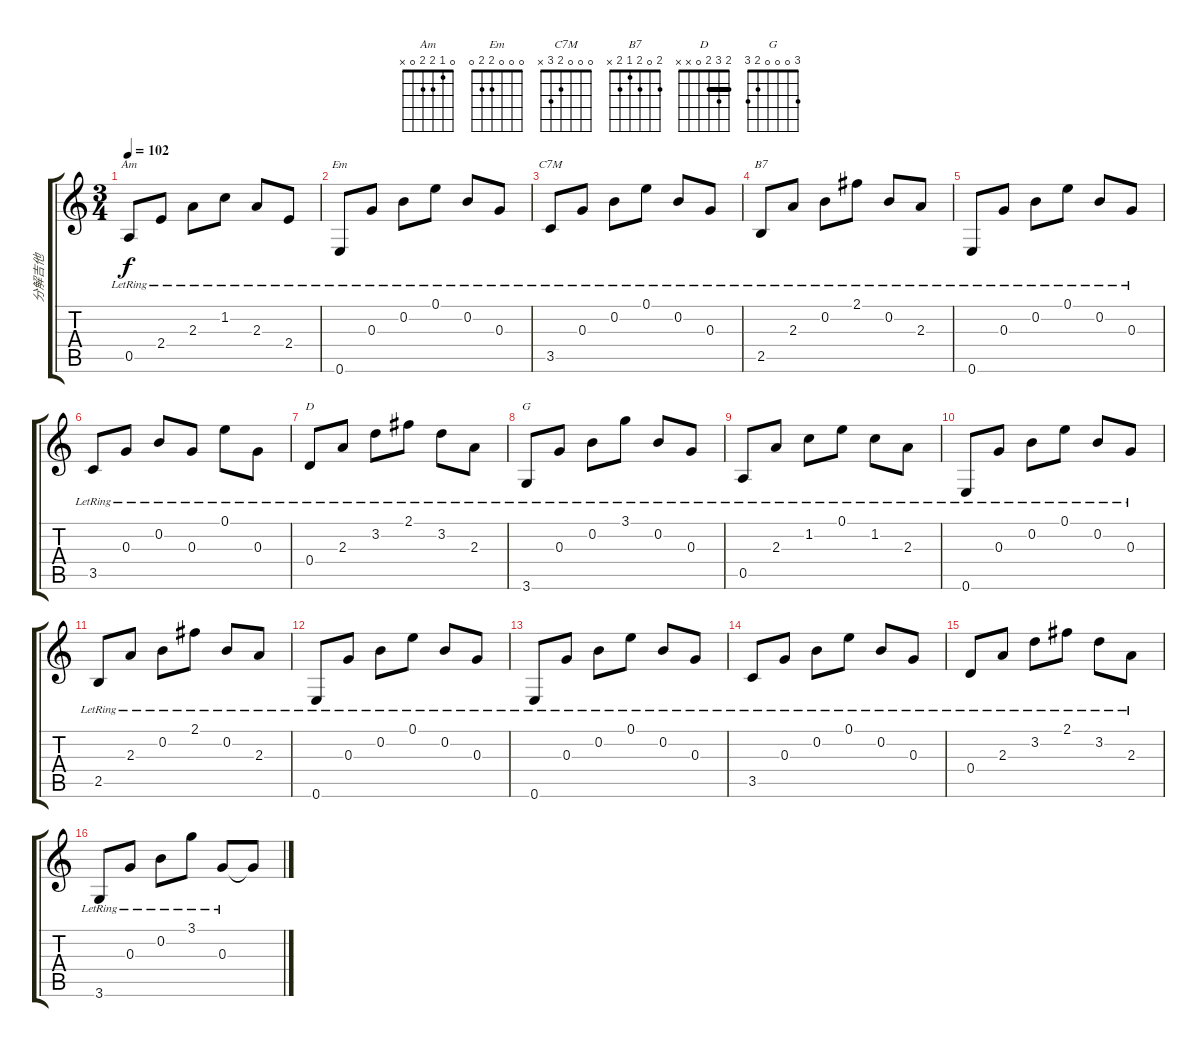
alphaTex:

\track ("分解吉他" "分解吉他") {instrument acousticguitarsteel}
\staff {score tabs}
\tuning (E4 B3 G3 D3 A2 E2) {hide}
\chord ("Am" 0 1 2 2 0 x)
\chord ("Em" 0 0 0 2 2 0)
\chord ("C7M" 0 0 0 2 3 x)
\chord ("B7" 2 0 2 1 2 x)
\chord ("D" 2 3 2 0 x x) {barre 2}
\chord ("G" 3 0 0 0 2 3)
\ts (3 4)
\tempo 102
\clef g2
\ks c
0.5{lr}.8{ch "Am" dy f} 2.4{lr}.8 2.3{lr}.8 1.2{lr}.8 2.3{lr}.8 2.4{lr}.8 |
0.6{lr}.8{ch "Em"} 0.3{lr}.8 0.2{lr}.8 0.1{lr}.8 0.2{lr}.8 0.3{lr}.8 |
3.5{lr}.8{ch "C7M"} 0.3{lr}.8 0.2{lr}.8 0.1{lr}.8 0.2{lr}.8 0.3{lr}.8 |
2.5{lr}.8{ch "B7"} 2.3{lr}.8 0.2{lr}.8 2.1{lr}.8 0.2{lr}.8 2.3{lr}.8 |
0.6{lr}.8 0.3{lr}.8 0.2{lr}.8 0.1{lr}.8 0.2{lr}.8 0.3{lr}.8 |
3.5{lr}.8 0.3{lr}.8 0.2{lr}.8 0.3{lr}.8 0.1{lr}.8 0.3{lr}.8 |
0.4{lr}.8{ch "D"} 2.3{lr}.8 3.2{lr}.8 2.1{lr}.8 3.2{lr}.8 2.3{lr}.8 |
3.6{lr}.8{ch "G"} 0.3{lr}.8 0.2{lr}.8 3.1{lr}.8 0.2{lr}.8 0.3{lr}.8 |
0.5{lr}.8 2.3{lr}.8 1.2{lr}.8 0.1{lr}.8 1.2{lr}.8 2.3{lr}.8 |
0.6{lr}.8 0.3{lr}.8 0.2{lr}.8 0.1{lr}.8 0.2{lr}.8 0.3{lr}.8 |
2.5{lr}.8 2.3{lr}.8 0.2{lr}.8 2.1{lr}.8 0.2{lr}.8 2.3{lr}.8 |
0.6{lr}.8 0.3{lr}.8 0.2{lr}.8 0.1{lr}.8 0.2{lr}.8 0.3{lr}.8 |
0.6{lr}.8 0.3{lr}.8 0.2{lr}.8 0.1{lr}.8 0.2{lr}.8 0.3{lr}.8 |
3.5{lr}.8 0.3{lr}.8 0.2{lr}.8 0.1{lr}.8 0.2{lr}.8 0.3{lr}.8 |
0.4{lr}.8 2.3{lr}.8 3.2{lr}.8 2.1{lr}.8 3.2{lr}.8 2.3{lr}.8 |
3.6{lr}.8 0.3{lr}.8 0.2{lr}.8 3.1{lr}.8 0.3{lr}.8 0.3{t}.8
